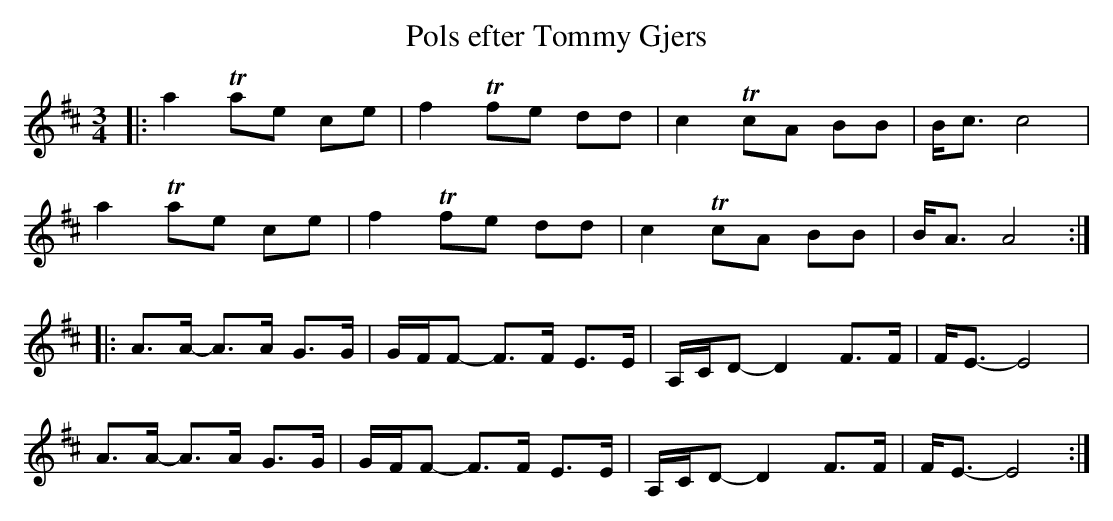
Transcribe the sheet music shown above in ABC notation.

X:1
T:Pols efter Tommy Gjers
M:3/4
L:1/8
K:D
|: a2 +trill+ae ce | f2 +trill+fe dd | c2 +trill+cA BB | B<c c4 |
a2 +trill+ae ce | f2 +trill+fe dd | c2 +trill+cA BB | B<A A4 :| !fine!
|: A>A -A>A G>G | G/F/F -  F>F E>E | A,/C/D - D2 F>F | F<E - E4 |
A>A -A>A G>G | G/F/F -  F>F E>E | A,/C/D - D2 F>F | F<E - E4 :| !dacapo!
